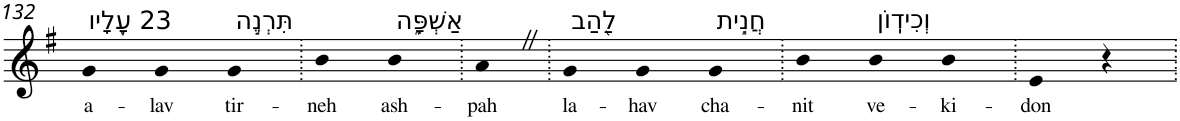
**kern	**text
*part1	*part1
*staff1	*staff1
*I"Piano	*
*I'Pno	*
!!LO:PB:g=z
*clefG2	*
*k[f#]	*
*G:	*
=132	=132
!LO:TX:a:t=23 עָ֭לָיו	!
!	!LO:LY:b
4g	a-
!	!LO:LY:b
4g	-lav
!LO:TX:a:t=תִּרְנֶ֣ה	!
!	!LO:LY:b
4g	tir-
=133.	=133.
!	!LO:LY:b
4b	-neh
!LO:TX:a:t=אַשְׁפָּ֑ה	!
!	!LO:LY:b
4b	ash-
=134.	=134.
!	!LO:LY:b
4aZ	-pah
=135.	=135.
!LO:TX:a:t=לַ֖הַב	!
!	!LO:LY:b
4g	la-
!	!LO:LY:b
4g	-hav
!LO:TX:a:t=חֲנִ֣ית	!
!	!LO:LY:b
4g	cha-
=136.	=136.
!	!LO:LY:b
4b	-nit
!LO:TX:a:t=וְכִידֽוֹן	!
!	!LO:LY:b
4b	ve-
!	!LO:LY:b
4b	-ki-
=137.	=137.
!	!LO:LY:b
4e	-don
4r	.
=.	=.
*-	*-
